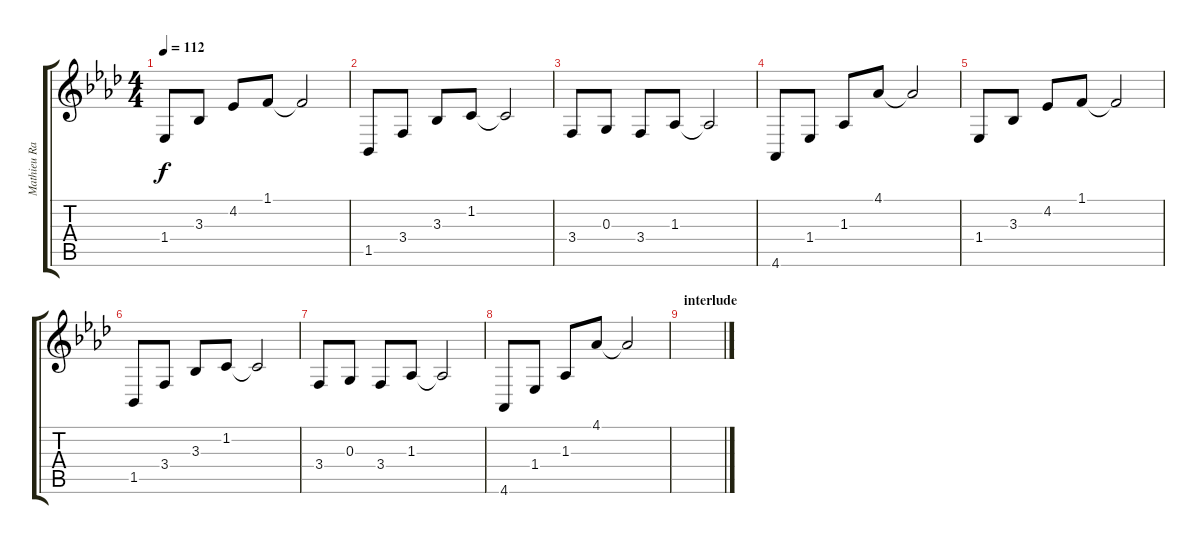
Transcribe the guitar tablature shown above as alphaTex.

\track ("Mathieu Rabatté (synthé)" "Mathieu Ra") {instrument lead5charang}
\staff {score tabs}
\tuning (E4 B3 G3 D3 A2 E2) {hide}
\ts (4 4)
\tempo 112
\clef g2
\ks ab
1.4.8{dy f} 3.3.8 4.2.8 1.1.8 1.1{t}.2 |
1.5.8 3.4.8 3.3.8 1.2.8 1.2{t}.2 |
3.4.8 0.3.8 3.4.8 1.3.8 1.3{t}.2 |
4.6.8 1.4.8 1.3.8 4.1.8 4.1{t}.2 |
1.4.8 3.3.8 4.2.8 1.1.8 1.1{t}.2 |
1.5.8 3.4.8 3.3.8 1.2.8 1.2{t}.2 |
3.4.8 0.3.8 3.4.8 1.3.8 1.3{t}.2 |
4.6.8 1.4.8 1.3.8 4.1.8 4.1{t}.2 |
\section ("" "interlude")
